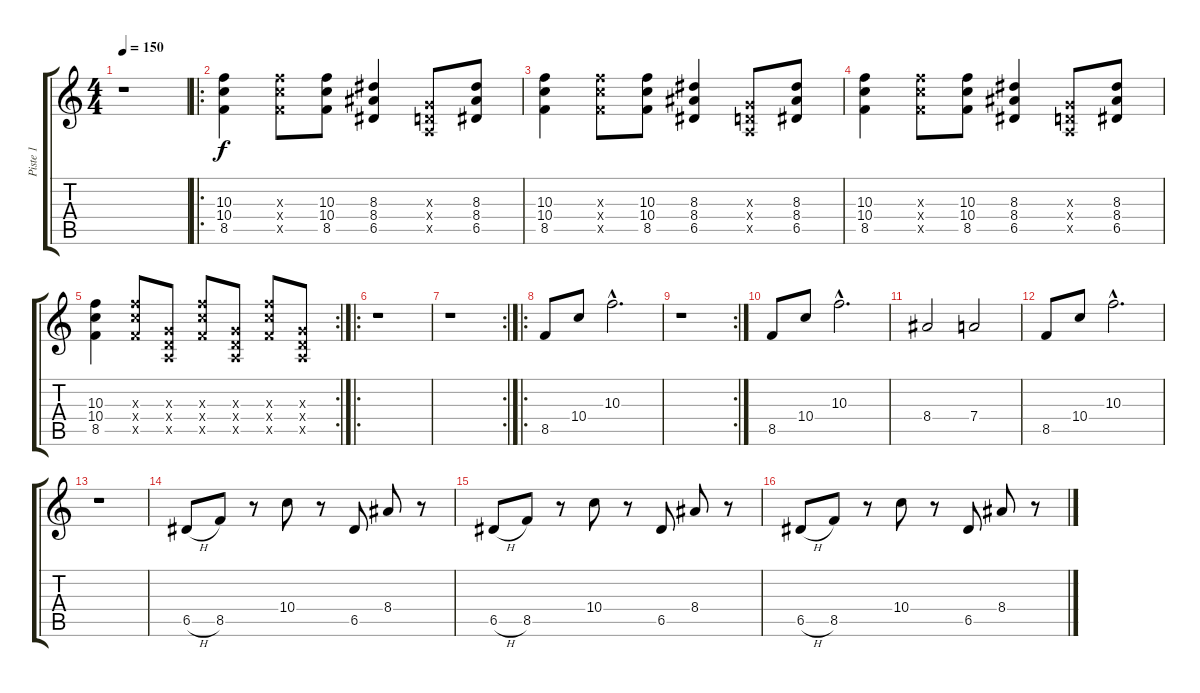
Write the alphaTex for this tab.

\track ("Piste 1" "Piste 1") {instrument overdrivenguitar}
\staff {score tabs}
\tuning (E4 B3 G3 D3 A2 E2) {hide}
\ts (4 4)
\tempo 150
\clef g2
\ks c
r.1{dy f instrument overdrivenguitar} |
\ro
(10.3 10.4 8.5).4 (10.3{x} 10.4{x} 8.5{x}).8 (10.3 10.4 8.5).8 (8.3 8.4 6.5).4 (0.3{x} 0.4{x} 0.5{x}).8 (8.3 8.4 6.5).8 |
(10.3 10.4 8.5).4 (10.3{x} 10.4{x} 8.5{x}).8 (10.3 10.4 8.5).8 (8.3 8.4 6.5).4 (0.3{x} 0.4{x} 0.5{x}).8 (8.3 8.4 6.5).8 |
(10.3 10.4 8.5).4 (10.3{x} 10.4{x} 8.5{x}).8 (10.3 10.4 8.5).8 (8.3 8.4 6.5).4 (0.3{x} 0.4{x} 0.5{x}).8 (8.3 8.4 6.5).8 |
\rc 2
(10.3 10.4 8.5).4 (10.3{x} 10.4{x} 8.5{x}).8 (0.3{x} 0.4{x} 0.5{x}).8 (10.3{x} 10.4{x} 8.5{x}).8 (0.3{x} 0.4{x} 0.5{x}).8 (10.3{x} 10.4{x} 8.5{x}).8 (0.3{x} 0.4{x} 0.5{x}).8 |
\ro
r.1 |
\rc 2
r.1 |
\ro
8.5.8 10.4.8 10.3{hac}.2{d} |
\rc 2
r.1 |
8.5.8 10.4.8 10.3{hac}.2{d} |
8.4.2 7.4.2 |
8.5.8 10.4.8 10.3{hac}.2{d} |
r.1 |
6.5{h}.8 8.5.8 r.8 10.4.8 r.8 6.5.8 8.4.8 r.8 |
6.5{h}.8 8.5.8 r.8 10.4.8 r.8 6.5.8 8.4.8 r.8 |
6.5{h}.8 8.5.8 r.8 10.4.8 r.8 6.5.8 8.4.8 r.8
